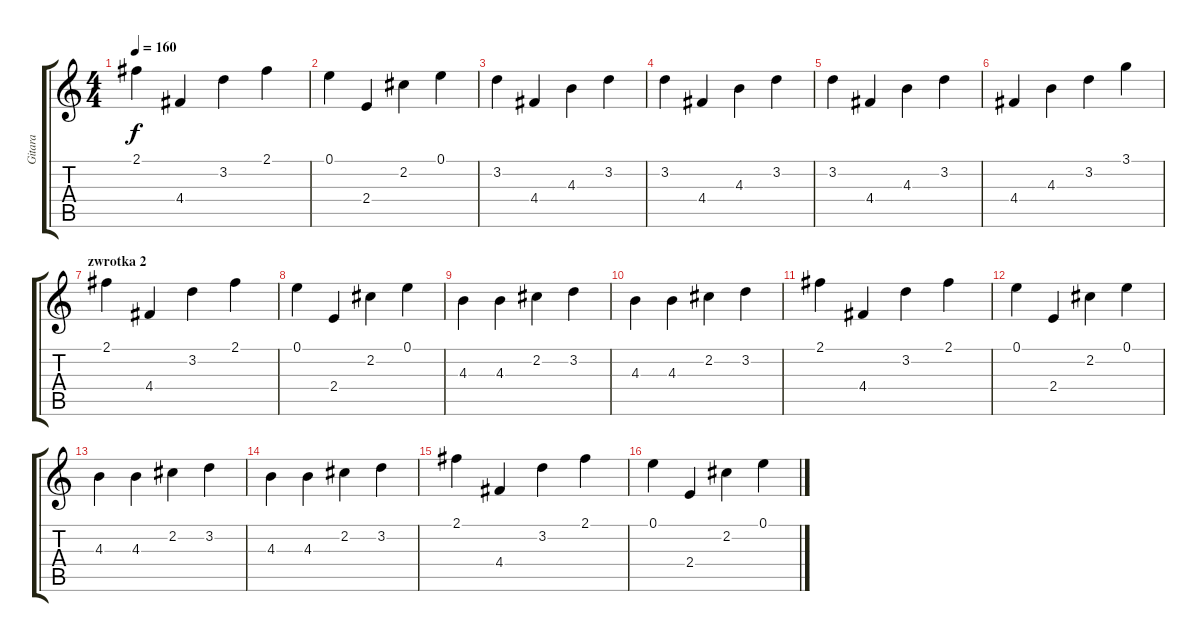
\track ("Gitara" "Gitara") {instrument electricguitarclean}
\staff {score tabs}
\tuning (E4 B3 G3 D3 A2 E2) {hide}
\ts (4 4)
\tempo 160
\clef g2
\ks c
2.1.4{dy f} 4.4.4 3.2.4 2.1.4 |
0.1.4 2.4.4 2.2.4 0.1.4 |
3.2.4 4.4.4 4.3.4 3.2.4 |
3.2.4 4.4.4 4.3.4 3.2.4 |
3.2.4 4.4.4 4.3.4 3.2.4 |
4.4.4 4.3.4 3.2.4 3.1.4 |
\section ("" "zwrotka 2")
2.1.4 4.4.4 3.2.4 2.1.4 |
0.1.4 2.4.4 2.2.4 0.1.4 |
4.3.4 4.3.4 2.2.4 3.2.4 |
4.3.4 4.3.4 2.2.4 3.2.4 |
2.1.4 4.4.4 3.2.4 2.1.4 |
0.1.4 2.4.4 2.2.4 0.1.4 |
4.3.4 4.3.4 2.2.4 3.2.4 |
4.3.4 4.3.4 2.2.4 3.2.4 |
2.1.4 4.4.4 3.2.4 2.1.4 |
0.1.4 2.4.4 2.2.4 0.1.4
